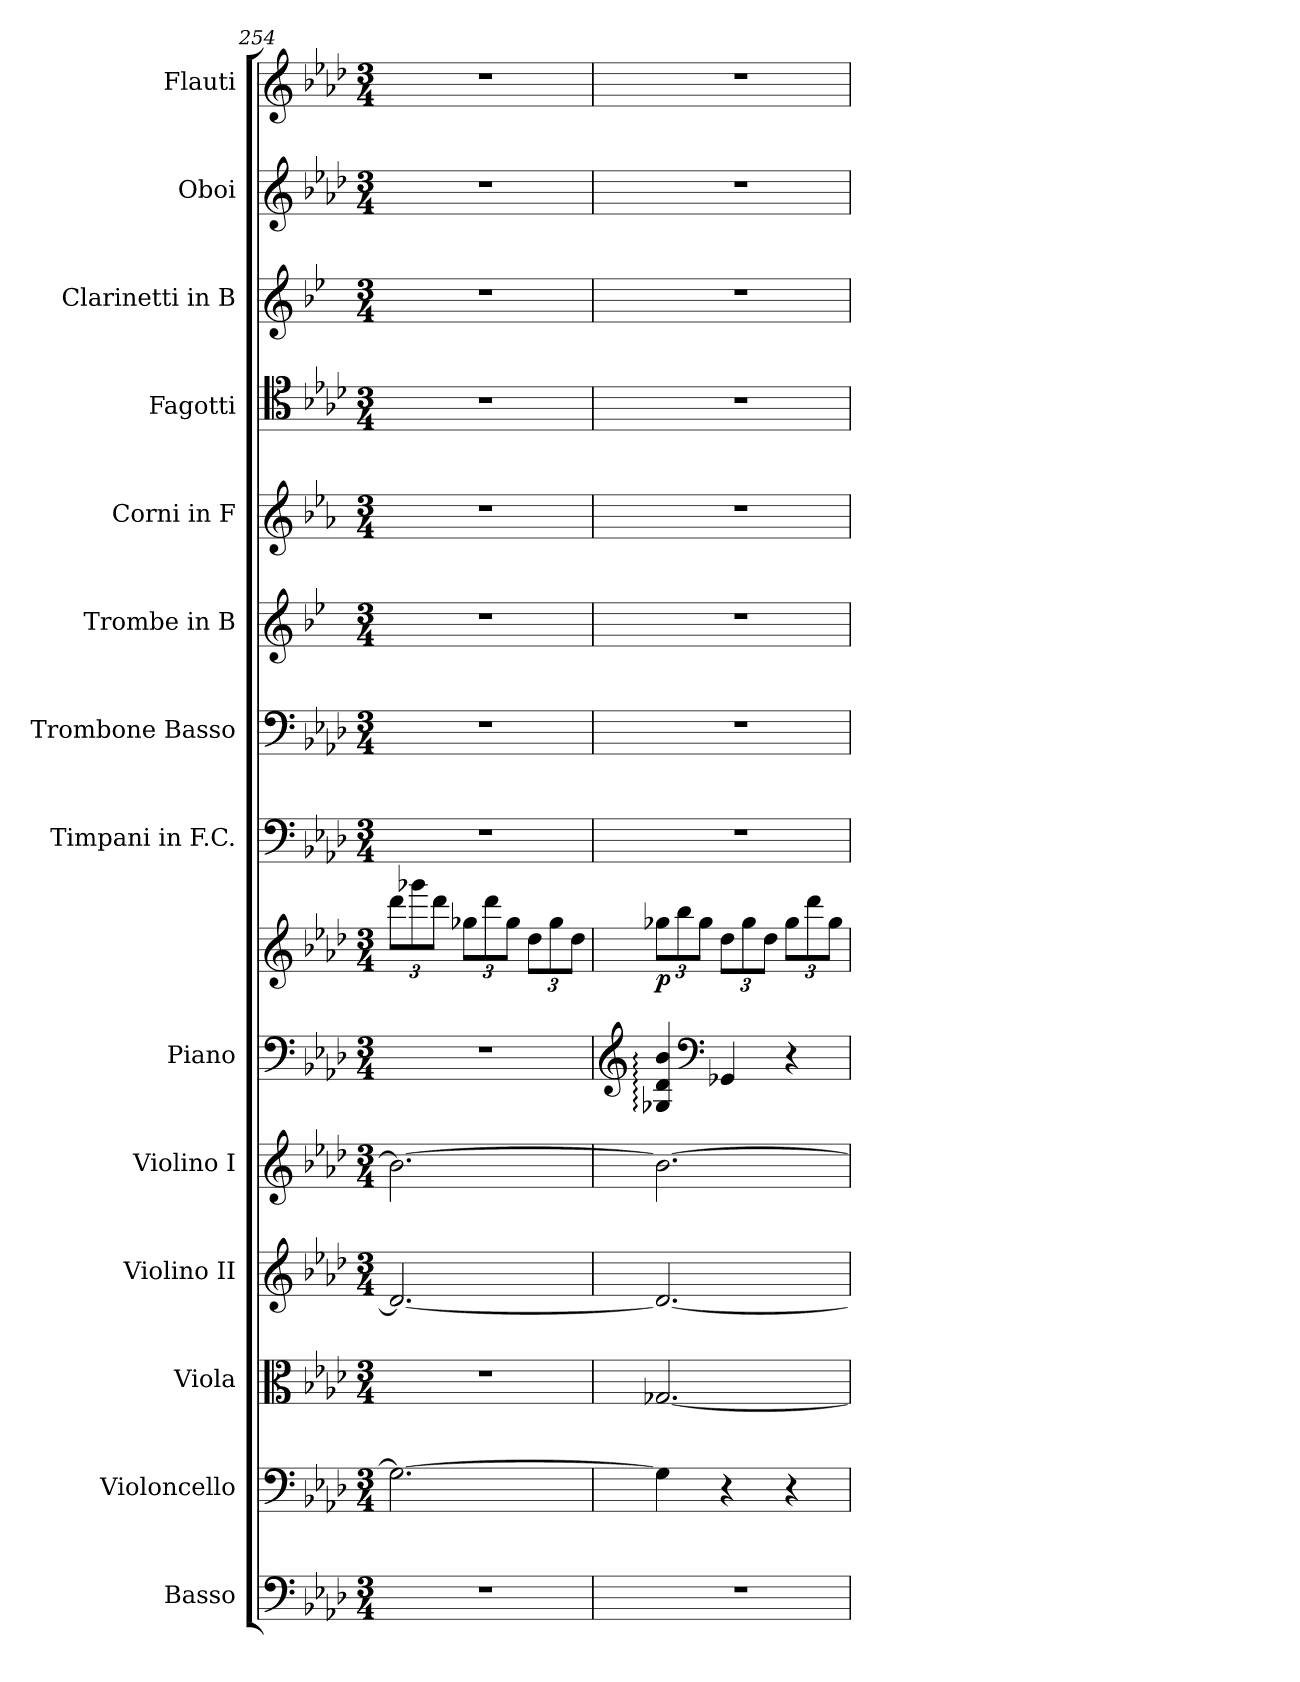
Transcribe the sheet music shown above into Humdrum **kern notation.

**kern	**kern	**kern	**kern	**kern	**kern	**kern	**dynam	**kern	**kern	**kern	**kern	**kern	**kern	**kern	**kern
*part14	*part13	*part12	*part11	*part10	*part9	*part9	*part9	*part8	*part7	*part6	*part5	*part4	*part3	*part2	*part1
*staff15	*staff14	*staff13	*staff12	*staff11	*staff10	*staff9	*staff9/10	*staff8	*staff7	*staff6	*staff5	*staff4	*staff3	*staff2	*staff1
*I"Basso	*I"Violoncello	*I"Viola	*I"Violino II	*I"Violino I	*I"Piano	*	*	*I"Timpani in F.C.	*I"Trombone Basso	*I"Trombe in B	*I"Corni in F	*I"Fagotti	*I"Clarinetti in B	*I"Oboi	*I"Flauti
*	*	*	*	*	*I'Pno.	*	*	*I'Timp.	*	*	*	*	*	*I'Ob.	*I'Fl.
*clefF4	*clefF4	*clefC3	*clefG2	*clefG2	*clefF4	*clefG2	*	*clefF4	*clefF4	*clefG2	*clefG2	*clefC4	*clefG2	*clefG2	*clefG2
*ITrd7c12	*	*	*	*	*	*	*	*	*	*ITrd1c2	*ITrd4c7	*	*ITrd1c2	*	*
*k[b-e-a-d-]	*k[b-e-a-d-]	*k[b-e-a-d-]	*k[b-e-a-d-]	*k[b-e-a-d-]	*k[b-e-a-d-]	*k[b-e-a-d-]	*	*k[b-e-a-d-]	*k[b-e-a-d-]	*k[b-e-a-d-]	*k[b-e-a-d-]	*k[b-e-a-d-]	*k[b-e-a-d-]	*k[b-e-a-d-]	*k[b-e-a-d-]
*M3/4	*M3/4	*M3/4	*M3/4	*M3/4	*M3/4	*M3/4	*	*M3/4	*M3/4	*M3/4	*M3/4	*M3/4	*M3/4	*M3/4	*M3/4
*	*	*	*	*	*	*Xbrackettup	*	*	*	*	*	*	*	*	*
=254	=254	=254	=254	=254	=254	=254	=254	=254	=254	=254	=254	=254	=254	=254	=254
2.r	2.G-\_	2.r	2.d-/_	2.b-\_	2.r	12ddd-\L	.	2.r	2.r	2.r	2.r	2.r	2.r	2.r	2.r
.	.	.	.	.	.	12ggg-X\	.	.	.	.	.	.	.	.	.
.	.	.	.	.	.	12ddd-\J	.	.	.	.	.	.	.	.	.
.	.	.	.	.	.	12gg-X\L	.	.	.	.	.	.	.	.	.
.	.	.	.	.	.	12ddd-\	.	.	.	.	.	.	.	.	.
.	.	.	.	.	.	12gg-\J	.	.	.	.	.	.	.	.	.
.	.	.	.	.	.	12dd-\L	.	.	.	.	.	.	.	.	.
.	.	.	.	.	.	12gg-\	.	.	.	.	.	.	.	.	.
.	.	.	.	.	.	12dd-\J	.	.	.	.	.	.	.	.	.
=255	=255	=255	=255	=255	=255	=255	=255	=255	=255	=255	=255	=255	=255	=255	=255
*	*	*	*	*	*clefG2	*	*	*	*	*	*	*	*	*	*
!	!	!	!	!	!	!	!LO:DY:b	!	!	!	!	!	!	!	!
2.r	4G-\]	[2.G-X/	2.d-/_	2.b-\_	4G-X/: 4d-/: 4b-/:	12gg-X\L	p	2.r	2.r	2.r	2.r	2.r	2.r	2.r	2.r
.	.	.	.	.	.	12bb-\	.	.	.	.	.	.	.	.	.
.	.	.	.	.	.	12gg-\J	.	.	.	.	.	.	.	.	.
*	*	*	*	*	*clefF4	*	*	*	*	*	*	*	*	*	*
.	4r	.	.	.	4GG-X/	12dd-\L	.	.	.	.	.	.	.	.	.
.	.	.	.	.	.	12gg-\	.	.	.	.	.	.	.	.	.
.	.	.	.	.	.	12dd-\J	.	.	.	.	.	.	.	.	.
.	4r	.	.	.	4r	12gg-\L	.	.	.	.	.	.	.	.	.
.	.	.	.	.	.	12ddd-\	.	.	.	.	.	.	.	.	.
.	.	.	.	.	.	12gg-\J	.	.	.	.	.	.	.	.	.
=	=	=	=	=	=	=	=	=	=	=	=	=	=	=	=
*-	*-	*-	*-	*-	*-	*-	*-	*-	*-	*-	*-	*-	*-	*-	*-
